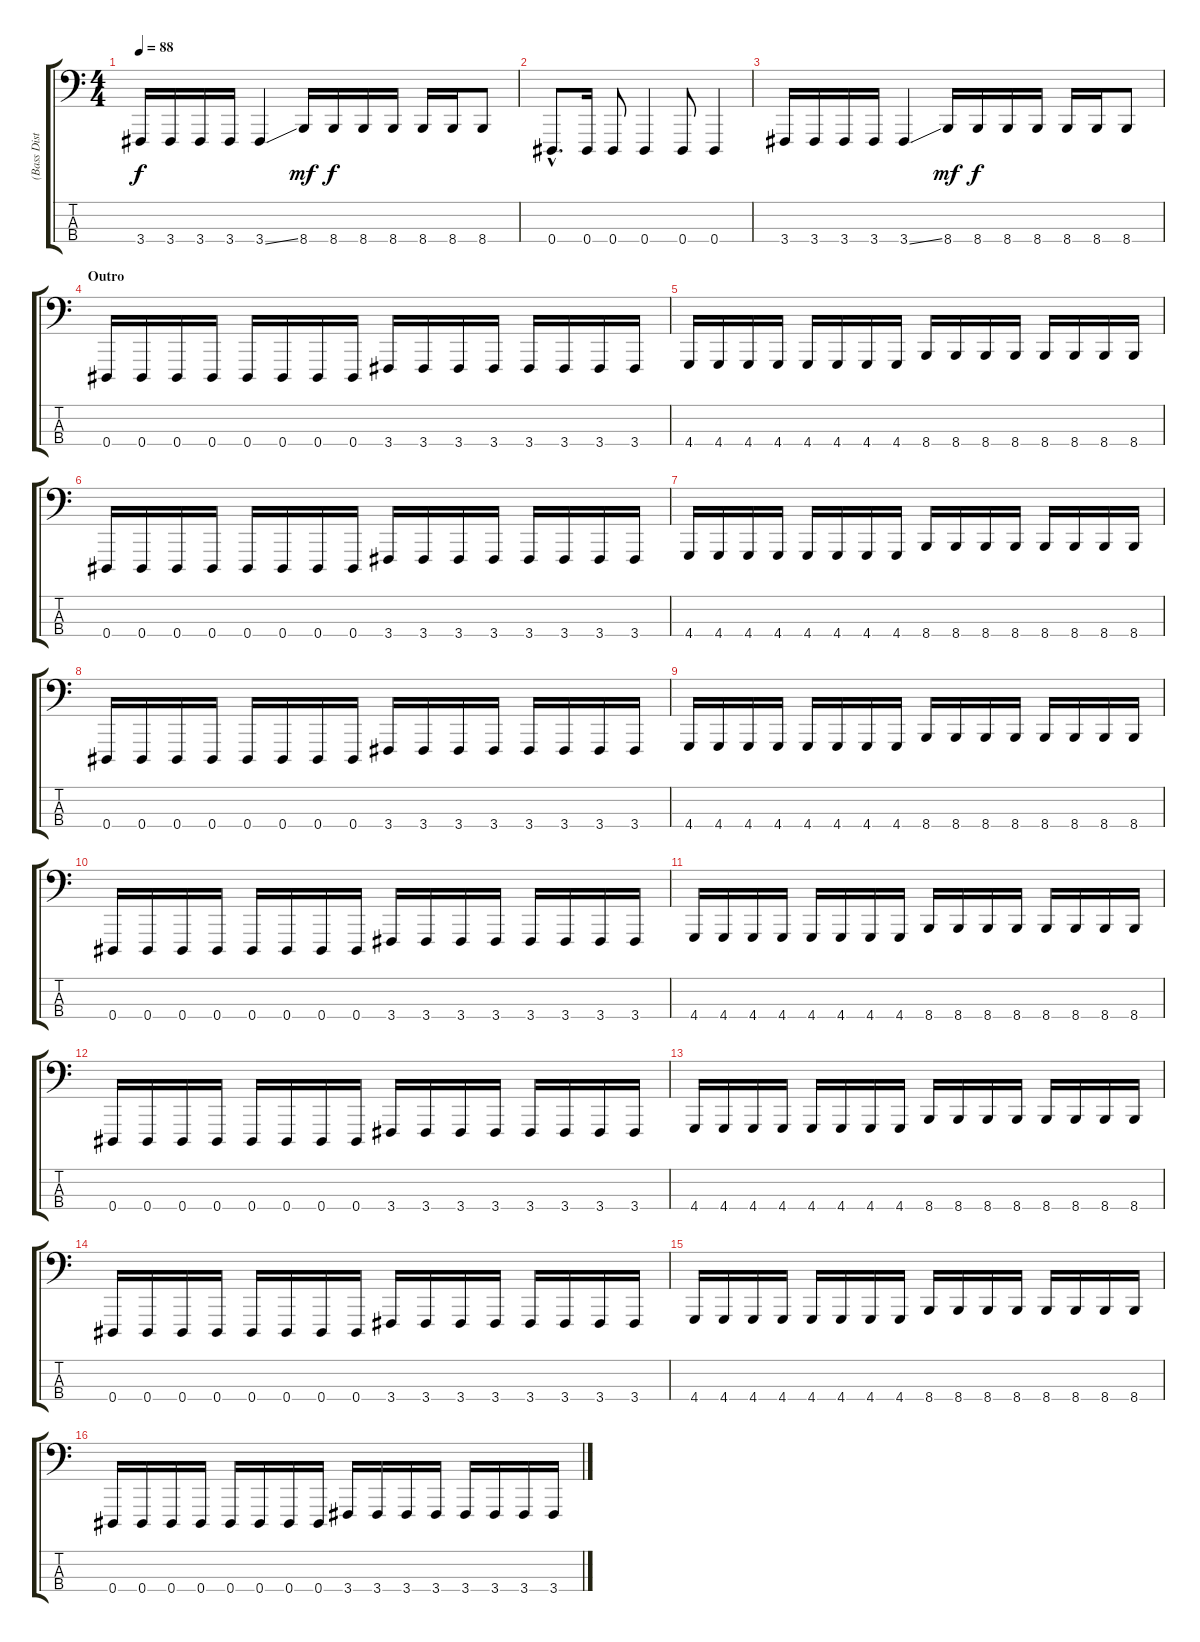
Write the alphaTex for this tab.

\track ("(Bass Disto)" "(Bass Dist") {instrument lead8bassandlead}
\staff {score tabs}
\tuning (Gb2 Db2 Ab1 Eb1) {hide}
\ts (4 4)
\tempo 88
\clef f4
\ks c
3.4.16{dy f} 3.4.16 3.4.16 3.4.16 3.4{ss}.4 8.4.16{dy mf} 8.4.16{dy f} 8.4.16 8.4.16 8.4.16 8.4.16 8.4.8 |
0.4{hac}.8{d} 0.4.16 0.4.8 0.4.4 0.4.8 0.4.4 |
3.4.16 3.4.16 3.4.16 3.4.16 3.4{ss}.4 8.4.16{dy mf} 8.4.16{dy f} 8.4.16 8.4.16 8.4.16 8.4.16 8.4.8 |
\section ("" "Outro")
0.4.16 0.4.16 0.4.16 0.4.16 0.4.16 0.4.16 0.4.16 0.4.16 3.4.16 3.4.16 3.4.16 3.4.16 3.4.16 3.4.16 3.4.16 3.4.16 |
4.4.16 4.4.16 4.4.16 4.4.16 4.4.16 4.4.16 4.4.16 4.4.16 8.4.16 8.4.16 8.4.16 8.4.16 8.4.16 8.4.16 8.4.16 8.4.16 |
0.4.16 0.4.16 0.4.16 0.4.16 0.4.16 0.4.16 0.4.16 0.4.16 3.4.16 3.4.16 3.4.16 3.4.16 3.4.16 3.4.16 3.4.16 3.4.16 |
4.4.16 4.4.16 4.4.16 4.4.16 4.4.16 4.4.16 4.4.16 4.4.16 8.4.16 8.4.16 8.4.16 8.4.16 8.4.16 8.4.16 8.4.16 8.4.16 |
0.4.16 0.4.16 0.4.16 0.4.16 0.4.16 0.4.16 0.4.16 0.4.16 3.4.16 3.4.16 3.4.16 3.4.16 3.4.16 3.4.16 3.4.16 3.4.16 |
4.4.16 4.4.16 4.4.16 4.4.16 4.4.16 4.4.16 4.4.16 4.4.16 8.4.16 8.4.16 8.4.16 8.4.16 8.4.16 8.4.16 8.4.16 8.4.16 |
0.4.16 0.4.16 0.4.16 0.4.16 0.4.16 0.4.16 0.4.16 0.4.16 3.4.16 3.4.16 3.4.16 3.4.16 3.4.16 3.4.16 3.4.16 3.4.16 |
4.4.16 4.4.16 4.4.16 4.4.16 4.4.16 4.4.16 4.4.16 4.4.16 8.4.16 8.4.16 8.4.16 8.4.16 8.4.16 8.4.16 8.4.16 8.4.16 |
0.4.16 0.4.16 0.4.16 0.4.16 0.4.16 0.4.16 0.4.16 0.4.16 3.4.16 3.4.16 3.4.16 3.4.16 3.4.16 3.4.16 3.4.16 3.4.16 |
4.4.16 4.4.16 4.4.16 4.4.16 4.4.16 4.4.16 4.4.16 4.4.16 8.4.16 8.4.16 8.4.16 8.4.16 8.4.16 8.4.16 8.4.16 8.4.16 |
0.4.16 0.4.16 0.4.16 0.4.16 0.4.16 0.4.16 0.4.16 0.4.16 3.4.16 3.4.16 3.4.16 3.4.16 3.4.16 3.4.16 3.4.16 3.4.16 |
4.4.16 4.4.16 4.4.16 4.4.16 4.4.16 4.4.16 4.4.16 4.4.16 8.4.16 8.4.16 8.4.16 8.4.16 8.4.16 8.4.16 8.4.16 8.4.16 |
0.4.16 0.4.16 0.4.16 0.4.16 0.4.16 0.4.16 0.4.16 0.4.16 3.4.16 3.4.16 3.4.16 3.4.16 3.4.16 3.4.16 3.4.16 3.4.16
